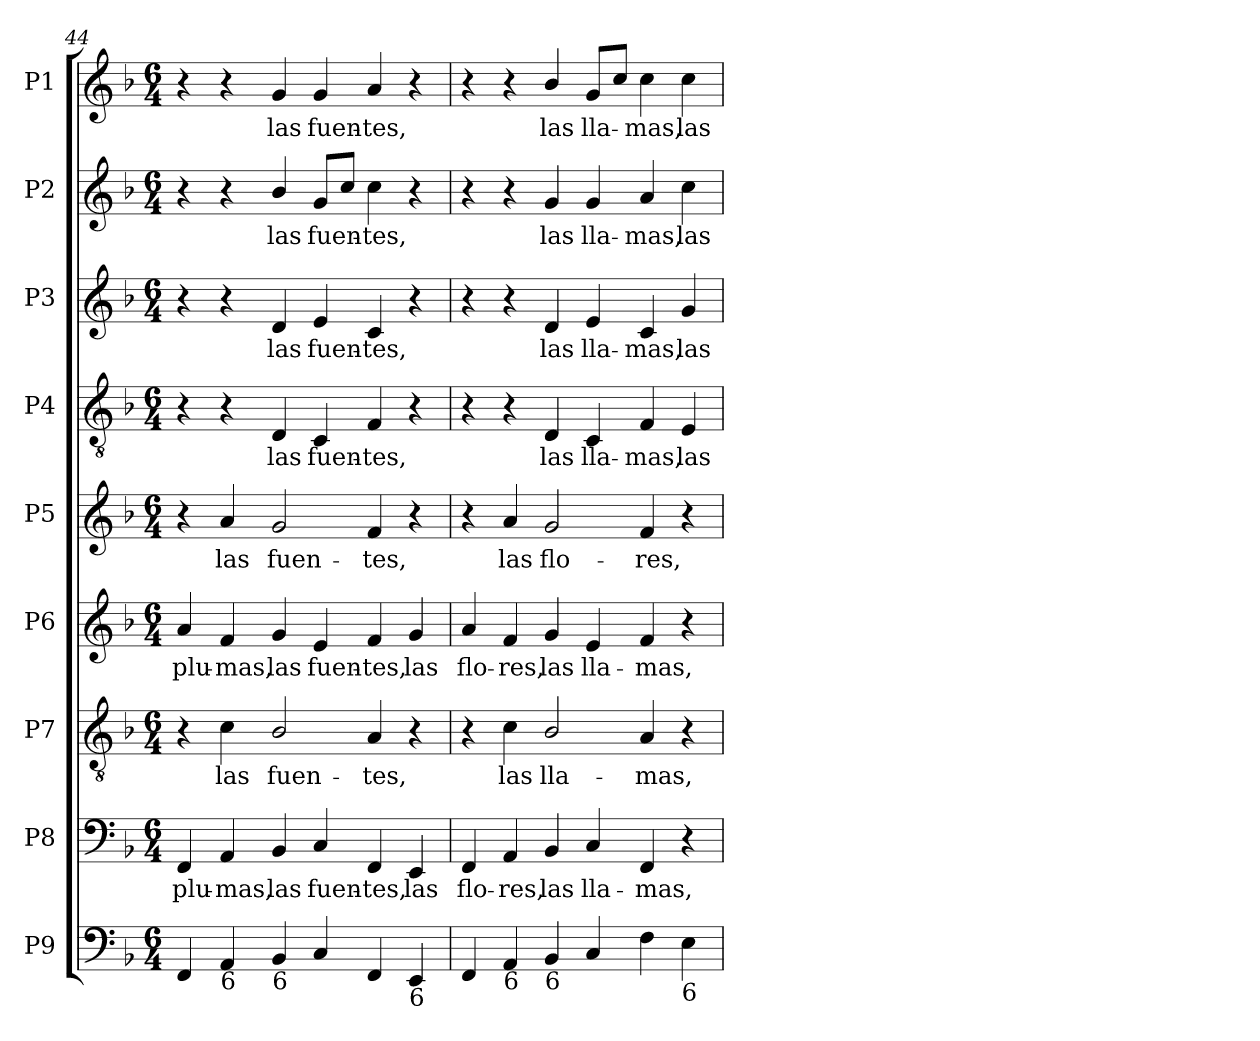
**kern	**kern	**text	**kern	**text	**kern	**text	**kern	**text	**kern	**text	**kern	**text	**kern	**text	**kern	**text
*part9	*part8	*part8	*part7	*part7	*part6	*part6	*part5	*part5	*part4	*part4	*part3	*part3	*part2	*part2	*part1	*part1
*staff9	*staff8	*staff8	*staff7	*staff7	*staff6	*staff6	*staff5	*staff5	*staff4	*staff4	*staff3	*staff3	*staff2	*staff2	*staff1	*staff1
*I"P9	*I"P8	*	*I"P7	*	*I"P6	*	*I"P5	*	*I"P4	*	*I"P3	*	*I"P2	*	*I"P1	*
!!LO:PB:g=z
*clefF4	*clefF4	*	*clefGv2	*	*clefG2	*	*clefG2	*	*clefGv2	*	*clefG2	*	*clefG2	*	*clefG2	*
*	*	*	*ITrd7c12	*	*	*	*	*	*ITrd7c12	*	*	*	*	*	*	*
*k[b-]	*k[b-]	*	*k[b-]	*	*k[b-]	*	*k[b-]	*	*k[b-]	*	*k[b-]	*	*k[b-]	*	*k[b-]	*
*F:	*F:	*	*F:	*	*F:	*	*F:	*	*F:	*	*F:	*	*F:	*	*F:	*
*M6/4	*M6/4	*	*M6/4	*	*M6/4	*	*M6/4	*	*M6/4	*	*M6/4	*	*M6/4	*	*M6/4	*
=44	=44	=44	=44	=44	=44	=44	=44	=44	=44	=44	=44	=44	=44	=44	=44	=44
!	!	!LO:LY:b:color=#000000	!	!	!	!	!	!	!	!	!	!	!	!	!	!
!	!	!	!	!	!	!LO:LY:b:color=#000000	!	!	!	!	!	!	!	!	!	!
4FFi/	4FFi/	plu-	4r	.	4ai/	plu-	4r	.	4r	.	4r	.	4r	.	4r	.
!	!	!LO:LY:b:color=#000000	!	!	!	!	!	!	!	!	!	!	!	!	!	!
!	!	!	!	!LO:LY:b:color=#000000	!	!	!	!	!	!	!	!	!	!	!	!
!	!	!	!	!	!	!LO:LY:b:color=#000000	!	!	!	!	!	!	!	!	!	!
!LO:TX:b:t=6	!	!	!	!	!	!	!	!	!	!	!	!	!	!	!	!
!	!	!	!	!	!	!	!	!LO:LY:b:color=#000000	!	!	!	!	!	!	!	!
4AAi/	4AAi/	-mas,	4Ci\	las	4fi/	-mas,	4ai/	las	4r	.	4r	.	4r	.	4r	.
!	!	!LO:LY:b:color=#000000	!	!	!	!	!	!	!	!	!	!	!	!	!	!
!	!	!	!	!LO:LY:b:color=#000000	!	!	!	!	!	!	!	!	!	!	!	!
!	!	!	!	!	!	!LO:LY:b:color=#000000	!	!	!	!	!	!	!	!	!	!
!	!	!	!	!	!	!	!	!LO:LY:b:color=#000000	!	!	!	!	!	!	!	!
!	!	!	!	!	!	!	!	!	!	!LO:LY:b:color=#000000	!	!	!	!	!	!
!	!	!	!	!	!	!	!	!	!	!	!	!LO:LY:b:color=#000000	!	!	!	!
!	!	!	!	!	!	!	!	!	!	!	!	!	!	!LO:LY:b:color=#000000	!	!
!LO:TX:b:t=6	!	!	!	!	!	!	!	!	!	!	!	!	!	!	!	!
!	!	!	!	!	!	!	!	!	!	!	!	!	!	!	!	!LO:LY:b:color=#000000
4BB-i/	4BB-i/	las	2BB-i/	fuen-	4gi/	las	2gi/	fuen-	4DDi/	las	4di/	las	4b-i/	las	4gi/	las
!	!	!LO:LY:b:color=#000000	!	!	!	!	!	!	!	!	!	!	!	!	!	!
!	!	!	!	!	!	!LO:LY:b:color=#000000	!	!	!	!	!	!	!	!	!	!
!	!	!	!	!	!	!	!	!	!	!LO:LY:b:color=#000000	!	!	!	!	!	!
!	!	!	!	!	!	!	!	!	!	!	!	!LO:LY:b:color=#000000	!	!	!	!
!	!	!	!	!	!	!	!	!	!	!	!	!	!	!LO:LY:b:color=#000000	!	!
!	!	!	!	!	!	!	!	!	!	!	!	!	!	!	!	!LO:LY:b:color=#000000
4Ci/	4Ci/	fuen-	.	.	4ei/	fuen-	.	.	4CCi/	fuen-	4ei/	fuen-	8gi/L	fuen-	4gi/	fuen-
.	.	.	.	.	.	.	.	.	.	.	.	.	8cci/J	.	.	.
!	!	!LO:LY:b:color=#000000	!	!	!	!	!	!	!	!	!	!	!	!	!	!
!	!	!	!	!LO:LY:b:color=#000000	!	!	!	!	!	!	!	!	!	!	!	!
!	!	!	!	!	!	!LO:LY:b:color=#000000	!	!	!	!	!	!	!	!	!	!
!	!	!	!	!	!	!	!	!LO:LY:b:color=#000000	!	!	!	!	!	!	!	!
!	!	!	!	!	!	!	!	!	!	!LO:LY:b:color=#000000	!	!	!	!	!	!
!	!	!	!	!	!	!	!	!	!	!	!	!LO:LY:b:color=#000000	!	!	!	!
!	!	!	!	!	!	!	!	!	!	!	!	!	!	!LO:LY:b:color=#000000	!	!
!	!	!	!	!	!	!	!	!	!	!	!	!	!	!	!	!LO:LY:b:color=#000000
4FFi/	4FFi/	-tes,	4AAi/	-tes,	4fi/	-tes,	4fi/	-tes,	4FFi/	-tes,	4ci/	-tes,	4cci\	-tes,	4ai/	-tes,
!	!	!LO:LY:b:color=#000000	!	!	!	!	!	!	!	!	!	!	!	!	!	!
!LO:TX:b:t=6	!	!	!	!	!	!	!	!	!	!	!	!	!	!	!	!
!	!	!	!	!	!	!LO:LY:b:color=#000000	!	!	!	!	!	!	!	!	!	!
4EEi/	4EEi/	las	4r	.	4gi/	las	4r	.	4r	.	4r	.	4r	.	4r	.
=45	=45	=45	=45	=45	=45	=45	=45	=45	=45	=45	=45	=45	=45	=45	=45	=45
!	!	!LO:LY:b:color=#000000	!	!	!	!	!	!	!	!	!	!	!	!	!	!
!	!	!	!	!	!	!LO:LY:b:color=#000000	!	!	!	!	!	!	!	!	!	!
4FFi/	4FFi/	flo-	4r	.	4ai/	flo-	4r	.	4r	.	4r	.	4r	.	4r	.
!	!	!LO:LY:b:color=#000000	!	!	!	!	!	!	!	!	!	!	!	!	!	!
!	!	!	!	!LO:LY:b:color=#000000	!	!	!	!	!	!	!	!	!	!	!	!
!	!	!	!	!	!	!LO:LY:b:color=#000000	!	!	!	!	!	!	!	!	!	!
!LO:TX:b:t=6	!	!	!	!	!	!	!	!	!	!	!	!	!	!	!	!
!	!	!	!	!	!	!	!	!LO:LY:b:color=#000000	!	!	!	!	!	!	!	!
4AAi/	4AAi/	-res,	4Ci\	las	4fi/	-res,	4ai/	las	4r	.	4r	.	4r	.	4r	.
!	!	!LO:LY:b:color=#000000	!	!	!	!	!	!	!	!	!	!	!	!	!	!
!	!	!	!	!LO:LY:b:color=#000000	!	!	!	!	!	!	!	!	!	!	!	!
!	!	!	!	!	!	!LO:LY:b:color=#000000	!	!	!	!	!	!	!	!	!	!
!	!	!	!	!	!	!	!	!LO:LY:b:color=#000000	!	!	!	!	!	!	!	!
!	!	!	!	!	!	!	!	!	!	!LO:LY:b:color=#000000	!	!	!	!	!	!
!	!	!	!	!	!	!	!	!	!	!	!	!LO:LY:b:color=#000000	!	!	!	!
!	!	!	!	!	!	!	!	!	!	!	!	!	!	!LO:LY:b:color=#000000	!	!
!LO:TX:b:t=6	!	!	!	!	!	!	!	!	!	!	!	!	!	!	!	!
!	!	!	!	!	!	!	!	!	!	!	!	!	!	!	!	!LO:LY:b:color=#000000
4BB-i/	4BB-i/	las	2BB-i/	lla-	4gi/	las	2gi/	flo-	4DDi/	las	4di/	las	4gi/	las	4b-i/	las
!	!	!LO:LY:b:color=#000000	!	!	!	!	!	!	!	!	!	!	!	!	!	!
!	!	!	!	!	!	!LO:LY:b:color=#000000	!	!	!	!	!	!	!	!	!	!
!	!	!	!	!	!	!	!	!	!	!LO:LY:b:color=#000000	!	!	!	!	!	!
!	!	!	!	!	!	!	!	!	!	!	!	!LO:LY:b:color=#000000	!	!	!	!
!	!	!	!	!	!	!	!	!	!	!	!	!	!	!LO:LY:b:color=#000000	!	!
!	!	!	!	!	!	!	!	!	!	!	!	!	!	!	!	!LO:LY:b:color=#000000
4Ci/	4Ci/	lla-	.	.	4ei/	lla-	.	.	4CCi/	lla-	4ei/	lla-	4gi/	lla-	8gi/L	lla-
.	.	.	.	.	.	.	.	.	.	.	.	.	.	.	8cci/J	.
!	!	!LO:LY:b:color=#000000	!	!	!	!	!	!	!	!	!	!	!	!	!	!
!	!	!	!	!LO:LY:b:color=#000000	!	!	!	!	!	!	!	!	!	!	!	!
!	!	!	!	!	!	!LO:LY:b:color=#000000	!	!	!	!	!	!	!	!	!	!
!	!	!	!	!	!	!	!	!LO:LY:b:color=#000000	!	!	!	!	!	!	!	!
!	!	!	!	!	!	!	!	!	!	!LO:LY:b:color=#000000	!	!	!	!	!	!
!	!	!	!	!	!	!	!	!	!	!	!	!LO:LY:b:color=#000000	!	!	!	!
!	!	!	!	!	!	!	!	!	!	!	!	!	!	!LO:LY:b:color=#000000	!	!
!	!	!	!	!	!	!	!	!	!	!	!	!	!	!	!	!LO:LY:b:color=#000000
4Fi\	4FFi/	-mas,	4AAi/	-mas,	4fi/	-mas,	4fi/	-res,	4FFi/	-mas,	4ci/	-mas,	4ai/	-mas,	4cci\	-mas,
!	!	!	!	!	!	!	!	!	!	!LO:LY:b:color=#000000	!	!	!	!	!	!
!	!	!	!	!	!	!	!	!	!	!	!	!LO:LY:b:color=#000000	!	!	!	!
!	!	!	!	!	!	!	!	!	!	!	!	!	!	!LO:LY:b:color=#000000	!	!
!LO:TX:b:t=6	!	!	!	!	!	!	!	!	!	!	!	!	!	!	!	!
!	!	!	!	!	!	!	!	!	!	!	!	!	!	!	!	!LO:LY:b:color=#000000
4Ei\	4r	.	4r	.	4r	.	4r	.	4EEi/	las	4gi/	las	4cci\	las	4cci\	las
=	=	=	=	=	=	=	=	=	=	=	=	=	=	=	=	=
*-	*-	*-	*-	*-	*-	*-	*-	*-	*-	*-	*-	*-	*-	*-	*-	*-
